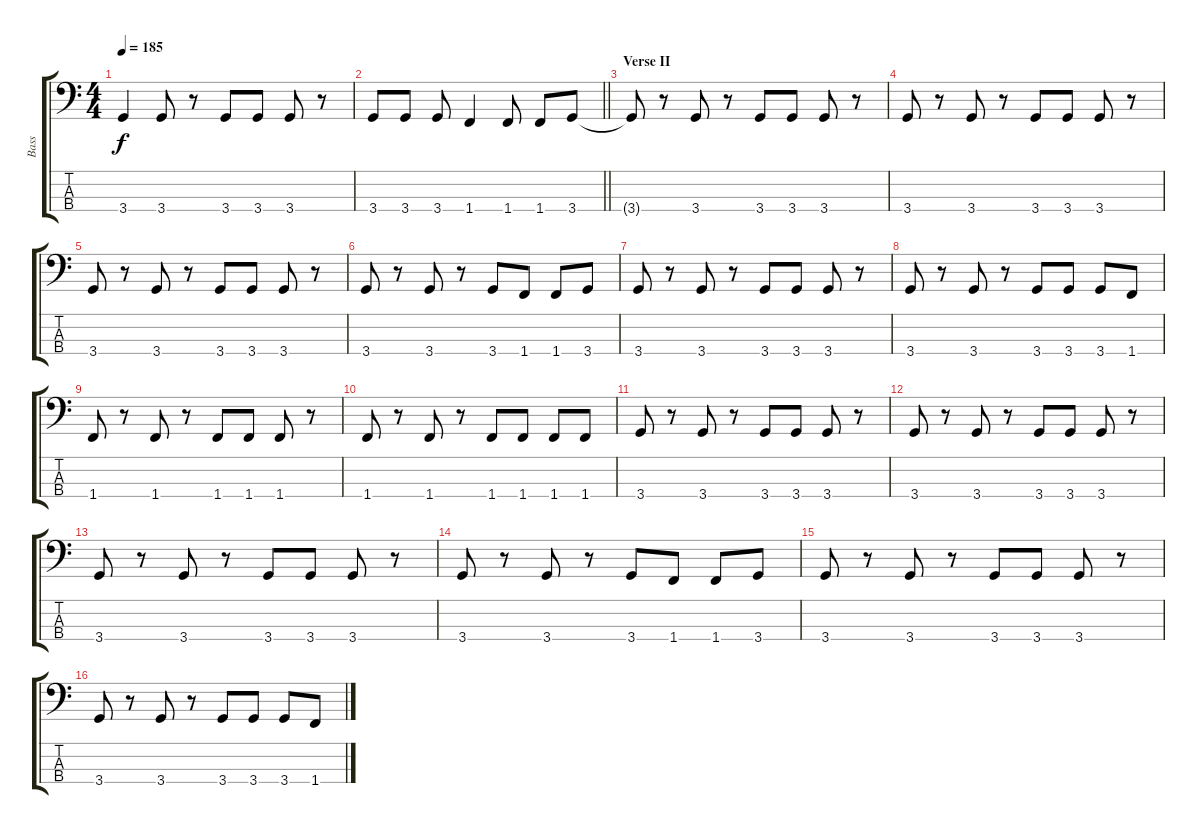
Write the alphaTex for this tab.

\track ("Bass" "Bass") {instrument electricbassfinger}
\staff {score tabs}
\tuning (G2 D2 A1 E1) {hide}
\ts (4 4)
\tempo 185
\clef f4
\ks c
3.4{t}.4{dy f} 3.4.8 r.8 3.4.8 3.4.8 3.4.8 r.8 |
\barLineRight lightlight
3.4.8 3.4.8 3.4.8 1.4.4 1.4.8 1.4.8 3.4.8 |
\section ("" "Verse II")
3.4{t}.8 r.8 3.4.8 r.8 3.4.8 3.4.8 3.4.8 r.8 |
3.4.8 r.8 3.4.8 r.8 3.4.8 3.4.8 3.4.8 r.8 |
3.4.8 r.8 3.4.8 r.8 3.4.8 3.4.8 3.4.8 r.8 |
3.4.8 r.8 3.4.8 r.8 3.4.8 1.4.8 1.4.8 3.4.8 |
3.4.8 r.8 3.4.8 r.8 3.4.8 3.4.8 3.4.8 r.8 |
3.4.8 r.8 3.4.8 r.8 3.4.8 3.4.8 3.4.8 1.4.8 |
1.4.8 r.8 1.4.8 r.8 1.4.8 1.4.8 1.4.8 r.8 |
1.4.8 r.8 1.4.8 r.8 1.4.8 1.4.8 1.4.8 1.4.8 |
3.4.8 r.8 3.4.8 r.8 3.4.8 3.4.8 3.4.8 r.8 |
3.4.8 r.8 3.4.8 r.8 3.4.8 3.4.8 3.4.8 r.8 |
3.4.8 r.8 3.4.8 r.8 3.4.8 3.4.8 3.4.8 r.8 |
3.4.8 r.8 3.4.8 r.8 3.4.8 1.4.8 1.4.8 3.4.8 |
3.4.8 r.8 3.4.8 r.8 3.4.8 3.4.8 3.4.8 r.8 |
3.4.8 r.8 3.4.8 r.8 3.4.8 3.4.8 3.4.8 1.4.8
